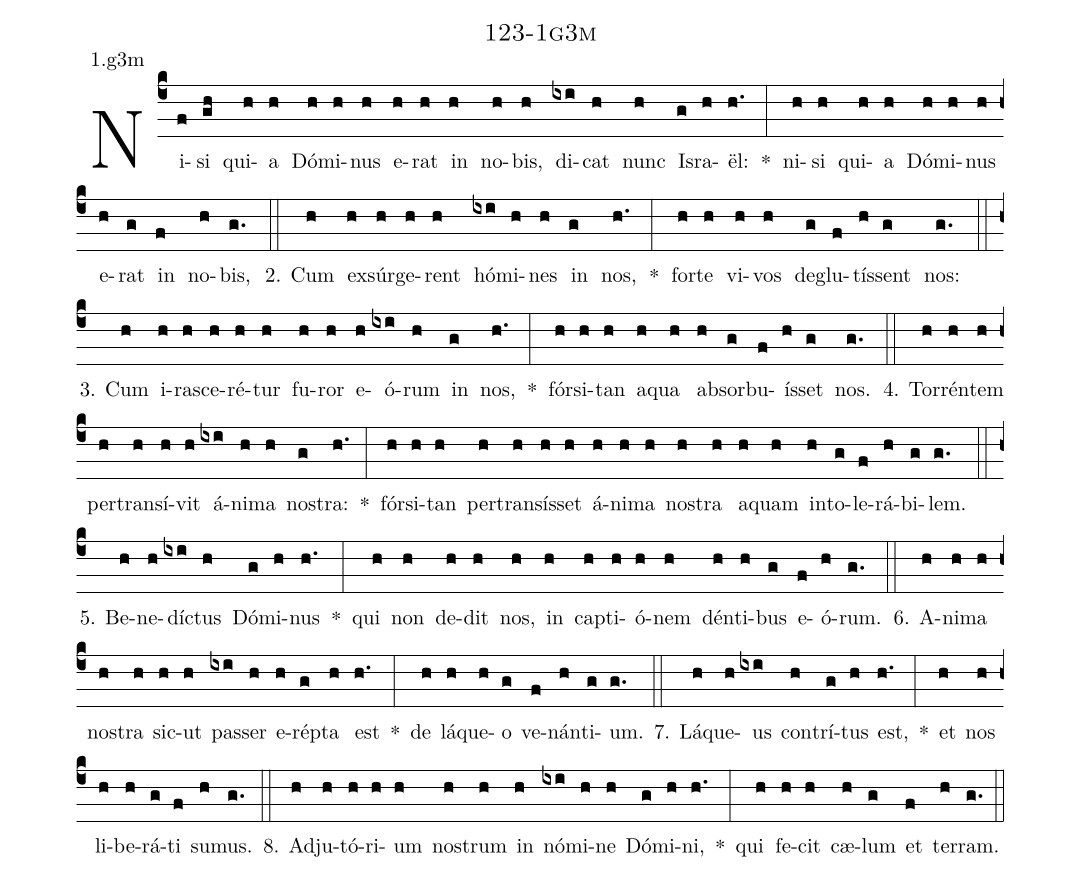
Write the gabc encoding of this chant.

name: 123-1g3m;
annotation: 1.g3m;
%%
(c4)Ni(f)si(gh) qui(h)a(h) Dó(h)mi(h)nus(h) e(h)rat(h) in(h) no(h)bis,(h) di(ixi)cat(h) nunc(h) Is(g)ra(h)ël:(h.) *(:) ni(h)si(h) qui(h)a(h) Dó(h)mi(h)nus(h) e(h)rat(g) in(f) no(h)bis,(g.) (::)
2. Cum(h) ex(h)súr(h)ge(h)rent(h) hó(ixi)mi(h)nes(h) in(g) nos,(h.) *(:) for(h)te(h) vi(h)vos(h) de(g)glu(f)tís(h)sent(g) nos:(g.) (::)
3. Cum(h) i(h)ra(h)sce(h)ré(h)tur(h) fu(h)ror(h) e(h)ó(ixi)rum(h) in(g) nos,(h.) *(:) fór(h)si(h)tan(h) a(h)qua(h) ab(h)sor(g)bu(f)ís(h)set(g) nos.(g.) (::)
4. Tor(h)rén(h)tem(h) per(h)trans(h)í(h)vit(h) á(ixi)ni(h)ma(h) nos(g)tra:(h.) *(:) fór(h)si(h)tan(h) per(h)trans(h)ís(h)set(h) á(h)ni(h)ma(h) nos(h)tra(h) a(h)quam(h) in(h)to(g)le(f)rá(h)bi(g)lem.(g.) (::)
5. Be(h)ne(h)díc(ixi)tus(h) Dó(g)mi(h)nus(h.) *(:) qui(h) non(h) de(h)dit(h) nos,(h) in(h) cap(h)ti(h)ó(h)nem(h) dén(h)ti(h)bus(g) e(f)ó(h)rum.(g.) (::)
6. A(h)ni(h)ma(h) nos(h)tra(h) sic(h)ut(h) pas(ixi)ser(h) e(h)rép(g)ta(h) est(h.) *(:) de(h) lá(h)que(h)o(g) ve(f)nán(h)ti(g)um.(g.) (::)
7. Lá(h)que(h)us(ixi) con(h)trí(g)tus(h) est,(h.) *(:) et(h) nos(h) li(h)be(h)rá(g)ti(f) su(h)mus.(g.) (::)
8. Ad(h)ju(h)tó(h)ri(h)um(h) nos(h)trum(h) in(h) nó(ixi)mi(h)ne(h) Dó(g)mi(h)ni,(h.) *(:) qui(h) fe(h)cit(h) cæ(h)lum(g) et(f) ter(h)ram.(g.) (::)
